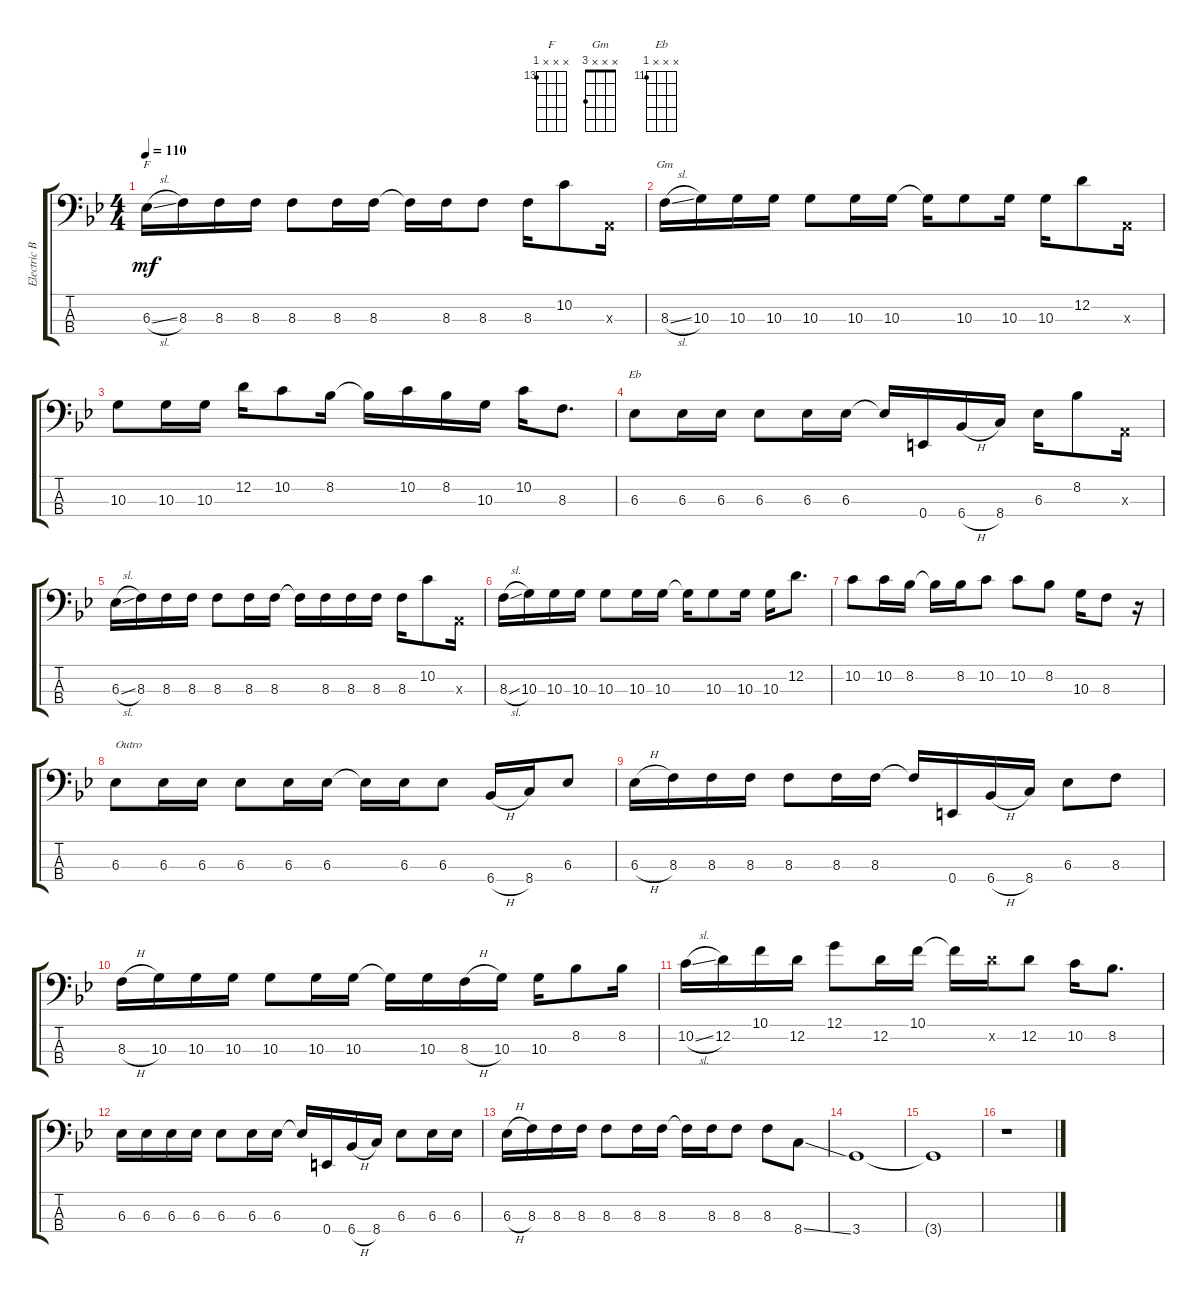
\track ("Electric Bass" "Electric B") {instrument electricbassfinger}
\staff {score tabs}
\tuning (G2 D2 A1 E1) {hide}
\chord ("F" x x x 13) {firstfret 13}
\chord ("Gm" x x x 3)
\chord ("Eb" x x x 11) {firstfret 11}
\ts (4 4)
\tempo 110
\clef f4
\ks bb
6.3{sl}.16{ch "F" dy mf} 8.3.16 8.3.16 8.3.16 8.3.8 8.3.16 8.3.16 8.3{t}.16 8.3.16 8.3.8 8.3.16 10.2.8 0.3{x}.16 |
8.3{sl}.16{ch "Gm"} 10.3.16 10.3.16 10.3.16 10.3.8 10.3.16 10.3.16 10.3{t}.16 10.3.8 10.3.16 10.3.16 12.2.8 0.3{x}.16 |
10.3.8 10.3.16 10.3.16 12.2.16 10.2.8 8.2.16 8.2{t}.16 10.2.16 8.2.16 10.3.16 10.2.16 8.3.8{d} |
6.3.8{ch "Eb"} 6.3.16 6.3.16 6.3.8 6.3.16 6.3.16 6.3{t}.16 0.4.16 6.4{h}.16 8.4.16 6.3.16 8.2.8 0.3{x}.16 |
6.3{sl}.16 8.3.16 8.3.16 8.3.16 8.3.8 8.3.16 8.3.16 8.3{t}.16 8.3.16 8.3.16 8.3.16 8.3.16 10.2.8 0.3{x}.16 |
8.3{sl}.16 10.3.16 10.3.16 10.3.16 10.3.8 10.3.16 10.3.16 10.3{t}.16 10.3.8 10.3.16 10.3.16 12.2.8{d} |
10.2.8 10.2.16 8.2.16 8.2{t}.16 8.2.16 10.2.8 10.2.8 8.2.8 10.3.16 8.3.8 r.16 |
6.3.8{txt "Outro"} 6.3.16 6.3.16 6.3.8 6.3.16 6.3.16 6.3{t}.16 6.3.16 6.3.8 6.4{h}.16 8.4.16 6.3.8 |
6.3{h}.16 8.3.16 8.3.16 8.3.16 8.3.8 8.3.16 8.3.16 8.3{t}.16 0.4.16 6.4{h}.16 8.4.16 6.3.8 8.3.8 |
8.3{h}.16 10.3.16 10.3.16 10.3.16 10.3.8 10.3.16 10.3.16 10.3{t}.16 10.3.16 8.3{h}.16 10.3.16 10.3.16 8.2.8 8.2.16 |
10.2{sl}.16 12.2.16 10.1.16 12.2.16 12.1.8 12.2.16 10.1.16 10.1{t}.16 12.2{x}.16 12.2.8 10.2.16 8.2.8{d} |
6.3.16 6.3.16 6.3.16 6.3.16 6.3.8 6.3.16 6.3.16 6.3{t}.16 0.4.16 6.4{h}.16 8.4.16 6.3.8 6.3.16 6.3.16 |
6.3{h}.16 8.3.16 8.3.16 8.3.16 8.3.8 8.3.16 8.3.16 8.3{t}.16 8.3.16 8.3.8 8.3.8 8.4{ss}.8 |
3.4.1 |
3.4{t}.1 |
r.1
